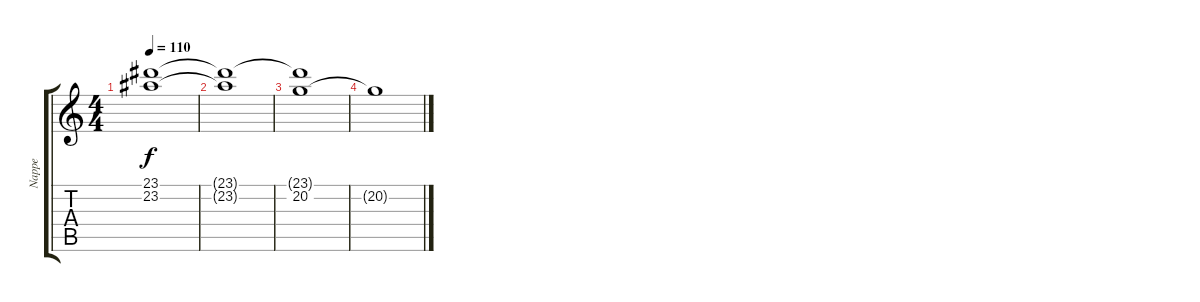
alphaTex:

\track ("Nappe" "Nappe") {instrument choiraahs}
\staff {score tabs}
\tuning (E4 B3 G3 D3 A2 E2) {hide}
\ts (4 4)
\tempo 110
\clef g2
\ks c
(23.1 23.2{t}).1{dy f} |
(23.1{t} 23.2{t}).1 |
(23.1{t} 20.2).1 |
20.2{t}.1
